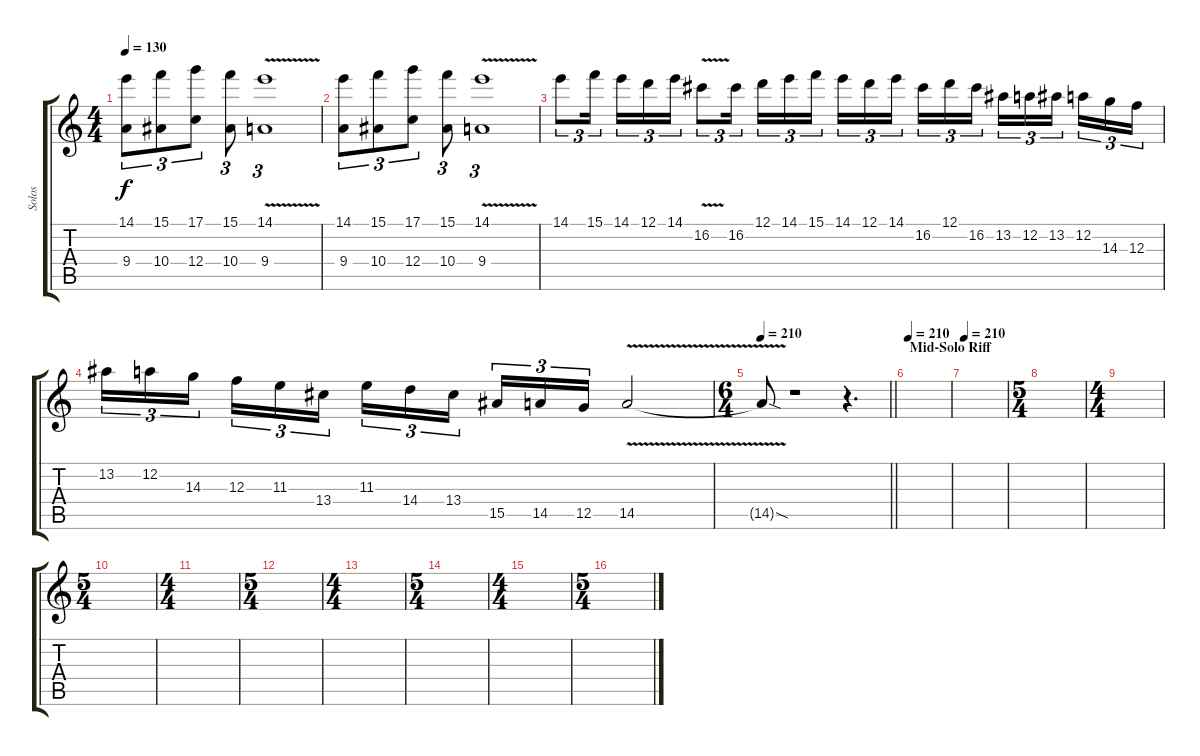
\track ("Solos" "Solos") {instrument distortionguitar}
\staff {score tabs}
\tuning (D4 A3 F3 C3 G2 D2) {hide}
\ts (4 4)
\tempo 130
\clef g2
\ks c
(14.1 9.4).8{tu (3 2) dy f} (15.1 10.4).8{tu (3 2)} (17.1 12.4).8{tu (3 2)} (15.1 10.4).8{tu (3 2)} (14.1{v} 9.4{v}).1{tu (3 2)} |
(14.1 9.4).8{tu (3 2)} (15.1 10.4).8{tu (3 2)} (17.1 12.4).8{tu (3 2)} (15.1 10.4).8{tu (3 2)} (14.1{v} 9.4{v}).1{tu (3 2)} |
14.1.8{tu (3 2)} 15.1.16{tu (3 2) beam splitsecondary} 14.1.16{tu (3 2)} 12.1.16{tu (3 2)} 14.1.16{tu (3 2)} 16.2{v}.8{tu (3 2)} 16.2.16{tu (3 2) beam splitsecondary} 12.1.16{tu (3 2)} 14.1.16{tu (3 2)} 15.1.16{tu (3 2)} 14.1.16{tu (3 2)} 12.1.16{tu (3 2)} 14.1.16{tu (3 2) beam splitsecondary} 16.2.16{tu (3 2)} 12.1.16{tu (3 2)} 16.2.16{tu (3 2)} 13.2.16{tu (3 2)} 12.2.16{tu (3 2)} 13.2.16{tu (3 2) beam splitsecondary} 12.2.16{tu (3 2)} 14.3.16{tu (3 2)} 12.3.16{tu (3 2)} |
13.2.16{tu (3 2)} 12.2.16{tu (3 2)} 14.3.16{tu (3 2) beam splitsecondary} 12.3.16{tu (3 2)} 11.3.16{tu (3 2)} 13.4.16{tu (3 2)} 11.3.16{tu (3 2)} 14.4.16{tu (3 2)} 13.4.16{tu (3 2) beam splitsecondary} 15.5.16{tu (3 2)} 14.5.16{tu (3 2)} 12.5.16{tu (3 2)} 14.5{v}.2 |
\ts (6 4)
\tempo 210
\barLineRight lightlight
14.5{sod t}.8 r.1 r.4{d} |
\section ("" "Mid-Solo Riff")
\tempo 210
|
\tempo 210
|
\ts (5 4)
|
\ts (4 4)
|
\ts (5 4)
|
\ts (4 4)
|
\ts (5 4)
|
\ts (4 4)
|
\ts (5 4)
|
\ts (4 4)
|
\ts (5 4)
